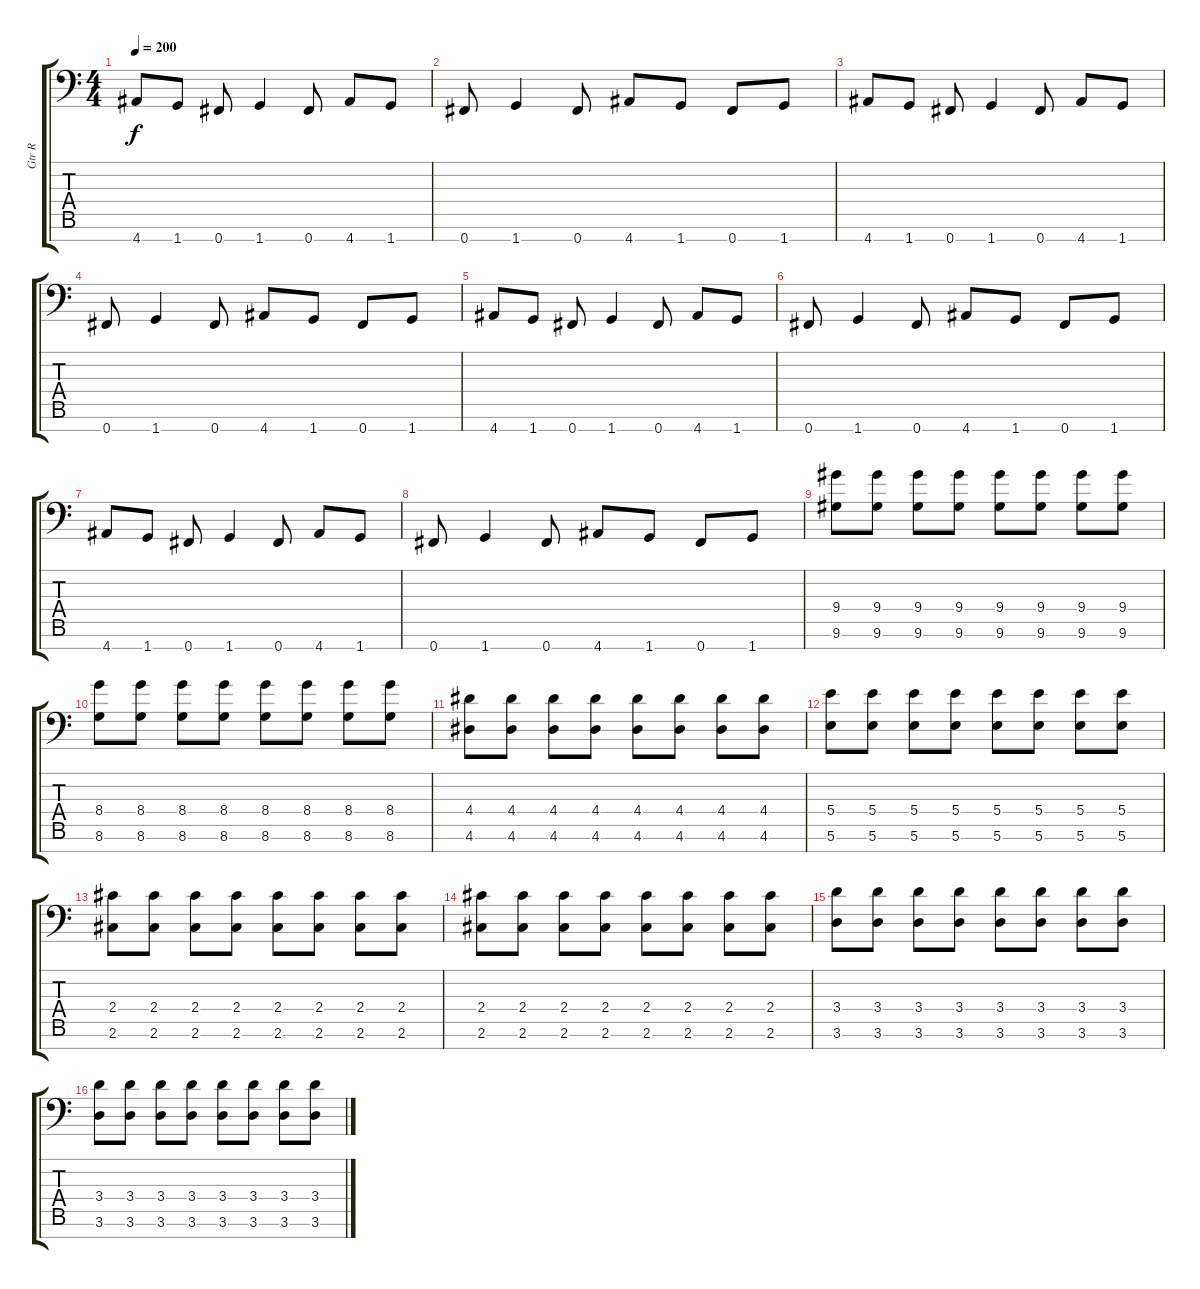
\track ("Gtr R" "Gtr R") {instrument distortionguitar}
\staff {score tabs}
\tuning (Db4 Ab3 E3 B2 Gb2 B1 Gb1) {hide}
\ts (4 4)
\tempo 200
\clef f4
\ks c
4.7.8{dy f} 1.7.8 0.7.8 1.7.4 0.7.8 4.7.8 1.7.8 |
0.7.8 1.7.4 0.7.8 4.7.8 1.7.8 0.7.8 1.7.8 |
4.7.8 1.7.8 0.7.8 1.7.4 0.7.8 4.7.8 1.7.8 |
0.7.8 1.7.4 0.7.8 4.7.8 1.7.8 0.7.8 1.7.8 |
4.7.8 1.7.8 0.7.8 1.7.4 0.7.8 4.7.8 1.7.8 |
0.7.8 1.7.4 0.7.8 4.7.8 1.7.8 0.7.8 1.7.8 |
4.7.8 1.7.8 0.7.8 1.7.4 0.7.8 4.7.8 1.7.8 |
0.7.8 1.7.4 0.7.8 4.7.8 1.7.8 0.7.8 1.7.8 |
(9.4 9.6).8 (9.4 9.6).8 (9.4 9.6).8 (9.4 9.6).8 (9.4 9.6).8 (9.4 9.6).8 (9.4 9.6).8 (9.4 9.6).8 |
(8.4 8.6).8 (8.4 8.6).8 (8.4 8.6).8 (8.4 8.6).8 (8.4 8.6).8 (8.4 8.6).8 (8.4 8.6).8 (8.4 8.6).8 |
(4.4 4.6).8 (4.4 4.6).8 (4.4 4.6).8 (4.4 4.6).8 (4.4 4.6).8 (4.4 4.6).8 (4.4 4.6).8 (4.4 4.6).8 |
(5.4 5.6).8 (5.4 5.6).8 (5.4 5.6).8 (5.4 5.6).8 (5.4 5.6).8 (5.4 5.6).8 (5.4 5.6).8 (5.4 5.6).8 |
(2.4 2.6).8 (2.4 2.6).8 (2.4 2.6).8 (2.4 2.6).8 (2.4 2.6).8 (2.4 2.6).8 (2.4 2.6).8 (2.4 2.6).8 |
(2.4 2.6).8 (2.4 2.6).8 (2.4 2.6).8 (2.4 2.6).8 (2.4 2.6).8 (2.4 2.6).8 (2.4 2.6).8 (2.4 2.6).8 |
(3.4 3.6).8 (3.4 3.6).8 (3.4 3.6).8 (3.4 3.6).8 (3.4 3.6).8 (3.4 3.6).8 (3.4 3.6).8 (3.4 3.6).8 |
(3.4 3.6).8 (3.4 3.6).8 (3.4 3.6).8 (3.4 3.6).8 (3.4 3.6).8 (3.4 3.6).8 (3.4 3.6).8 (3.4 3.6).8
